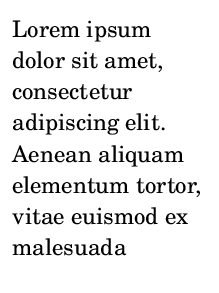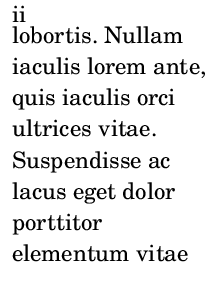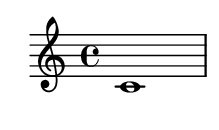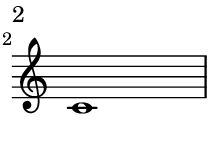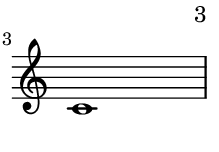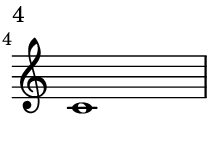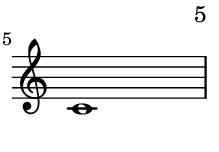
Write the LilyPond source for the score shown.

\version "2.23.12"

\header {
  texidoc = "It is possible for one bookpart to have its independent page numbers
while the others have a common sequence of page numbers."
}

#(set-default-paper-size "a9")

\book {
  \bookpart {
    \paper {
      bookpart-level-page-numbering = ##t
      page-number-type = #'roman-lower
    }
    \markuplist \wordwrap-lines {
      Lorem ipsum dolor sit amet, consectetur adipiscing elit. Aenean aliquam elementum
tortor, vitae euismod ex malesuada lobortis. Nullam iaculis lorem ante, quis iaculis orci
ultrices vitae. Suspendisse ac lacus eget dolor porttitor elementum vitae ut justo. Duis
in commodo diam.
    }
  }
  \bookpart {
    \repeat unfold 5 { c'1 \pageBreak }
  }
}
